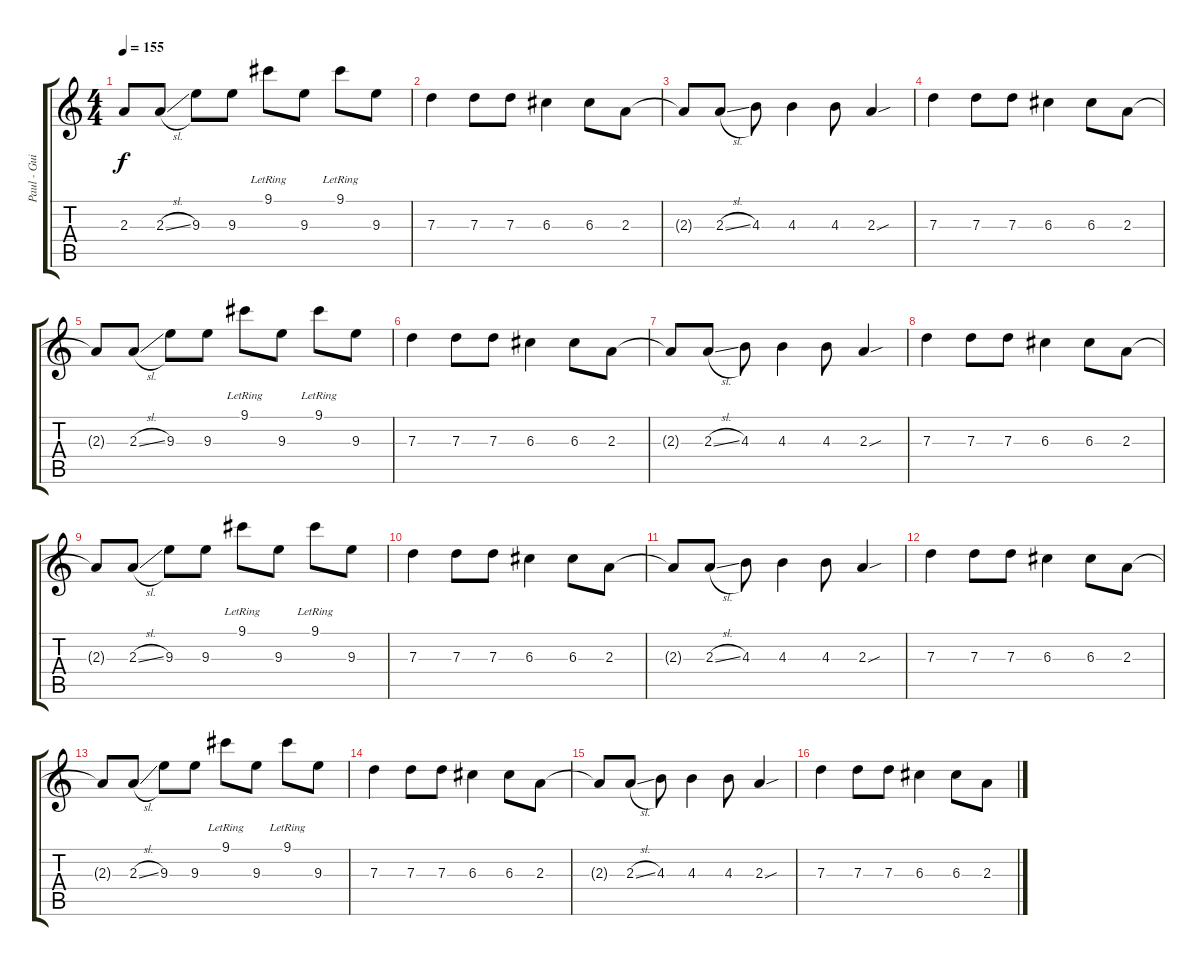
\track ("Paul - Guitar" "Paul - Gui") {instrument distortionguitar}
\staff {score tabs}
\tuning (E4 B3 G3 D3 A2 E2) {hide}
\ts (4 4)
\tempo 155
\clef g2
\ks c
2.3{t}.8{dy f} 2.3{sl}.8 9.3.8 9.3.8 9.1{lr}.8 9.3.8 9.1{lr}.8 9.3.8 |
7.3.4{volume 13} 7.3.8 7.3.8 6.3.4 6.3.8 2.3.8 |
2.3{t}.8 2.3{sl}.8 4.3.8 4.3.4 4.3.8 2.3{sou}.4 |
7.3.4{volume 14} 7.3.8 7.3.8 6.3.4 6.3.8 2.3.8 |
2.3{t}.8 2.3{sl}.8 9.3.8 9.3.8 9.1{lr}.8 9.3.8 9.1{lr}.8 9.3.8 |
7.3.4 7.3.8 7.3.8 6.3.4 6.3.8 2.3.8 |
2.3{t}.8 2.3{sl}.8 4.3.8 4.3.4 4.3.8 2.3{sou}.4 |
7.3.4 7.3.8 7.3.8 6.3.4 6.3.8 2.3.8 |
2.3{t}.8 2.3{sl}.8 9.3.8 9.3.8 9.1{lr}.8 9.3.8 9.1{lr}.8 9.3.8 |
7.3.4{volume 15} 7.3.8 7.3.8 6.3.4 6.3.8 2.3.8 |
2.3{t}.8 2.3{sl}.8 4.3.8 4.3.4 4.3.8 2.3{sou}.4 |
7.3.4 7.3.8 7.3.8 6.3.4 6.3.8 2.3.8 |
2.3{t}.8 2.3{sl}.8 9.3.8 9.3.8 9.1{lr}.8 9.3.8 9.1{lr}.8 9.3.8 |
7.3.4 7.3.8 7.3.8 6.3.4 6.3.8 2.3.8 |
2.3{t}.8 2.3{sl}.8 4.3.8 4.3.4 4.3.8 2.3{sou}.4 |
7.3.4{volume 16} 7.3.8 7.3.8 6.3.4 6.3.8 2.3.8
